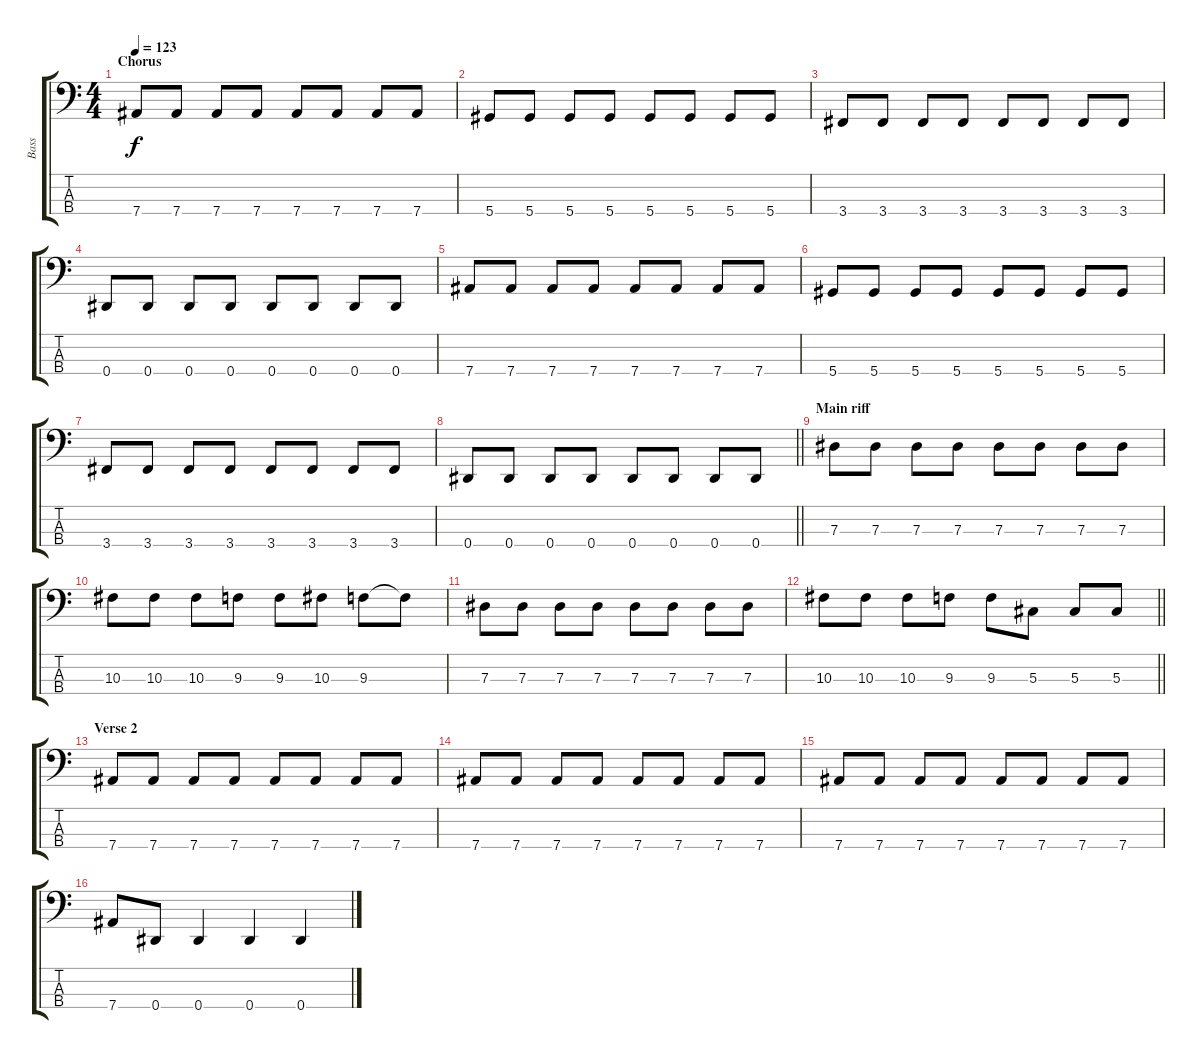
\track ("Bass" "Bass") {instrument electricbassfinger}
\staff {score tabs}
\tuning (Gb2 Db2 Ab1 Eb1) {hide}
\ts (4 4)
\section ("" "Chorus")
\tempo 123
\clef f4
\ks c
7.4.8{dy f} 7.4.8 7.4.8 7.4.8 7.4.8 7.4.8 7.4.8 7.4.8 |
5.4.8 5.4.8 5.4.8 5.4.8 5.4.8 5.4.8 5.4.8 5.4.8 |
3.4.8 3.4.8 3.4.8 3.4.8 3.4.8 3.4.8 3.4.8 3.4.8 |
0.4.8 0.4.8 0.4.8 0.4.8 0.4.8 0.4.8 0.4.8 0.4.8 |
7.4.8 7.4.8 7.4.8 7.4.8 7.4.8 7.4.8 7.4.8 7.4.8 |
5.4.8 5.4.8 5.4.8 5.4.8 5.4.8 5.4.8 5.4.8 5.4.8 |
3.4.8 3.4.8 3.4.8 3.4.8 3.4.8 3.4.8 3.4.8 3.4.8 |
\barLineRight lightlight
0.4.8 0.4.8 0.4.8 0.4.8 0.4.8 0.4.8 0.4.8 0.4.8 |
\section ("" "Main riff")
7.3.8 7.3.8 7.3.8 7.3.8 7.3.8 7.3.8 7.3.8 7.3.8 |
10.3.8 10.3.8 10.3.8 9.3.8 9.3.8 10.3.8 9.3.8 9.3{t}.8 |
7.3.8 7.3.8 7.3.8 7.3.8 7.3.8 7.3.8 7.3.8 7.3.8 |
\barLineRight lightlight
10.3.8 10.3.8 10.3.8 9.3.8 9.3.8 5.3.8 5.3.8 5.3.8 |
\section ("" "Verse 2")
7.4.8 7.4.8 7.4.8 7.4.8 7.4.8 7.4.8 7.4.8 7.4.8 |
7.4.8 7.4.8 7.4.8 7.4.8 7.4.8 7.4.8 7.4.8 7.4.8 |
7.4.8 7.4.8 7.4.8 7.4.8 7.4.8 7.4.8 7.4.8 7.4.8 |
7.4.8 0.4.8 0.4.4 0.4.4 0.4.4
